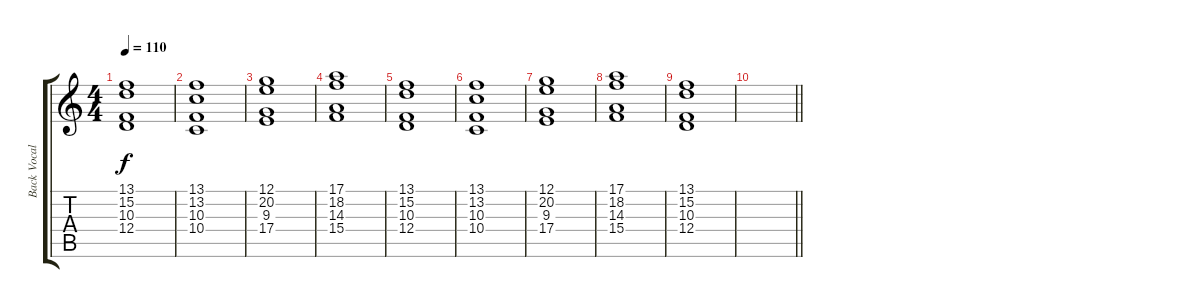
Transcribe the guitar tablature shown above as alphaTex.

\track ("Back Vocals ( Z + S + R)" "Back Vocal") {instrument lead1square}
\staff {score tabs}
\tuning (E4 B3 G3 D3 A2 D2) {hide}
\ts (4 4)
\tempo 110
\clef g2
\ks c
(13.1 15.2 10.3 12.4).1{dy f} |
(13.1 13.2 10.3 10.4).1 |
(12.1 20.2 9.3 17.4).1 |
(17.1 18.2 14.3 15.4).1 |
(13.1 15.2 10.3 12.4).1 |
(13.1 13.2 10.3 10.4).1 |
(12.1 20.2 9.3 17.4).1 |
(17.1 18.2 14.3 15.4).1 |
(13.1 15.2 10.3 12.4).1 |
\barLineRight lightlight
